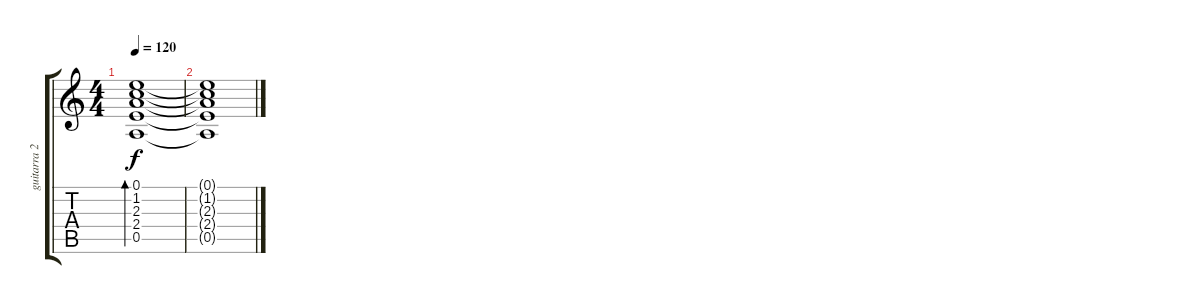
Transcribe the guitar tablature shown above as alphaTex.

\track ("guitarra 2" "guitarra 2") {instrument acousticguitarsteel}
\staff {score tabs}
\tuning (E4 B3 G3 D3 A2 E2) {hide}
\ts (4 4)
\tempo 120
\clef g2
\ks c
(0.1 1.2 2.3 2.4 0.5).1{bd 480 dy f} |
(0.1{t} 1.2{t} 2.3{t} 2.4{t} 0.5{t}).1
